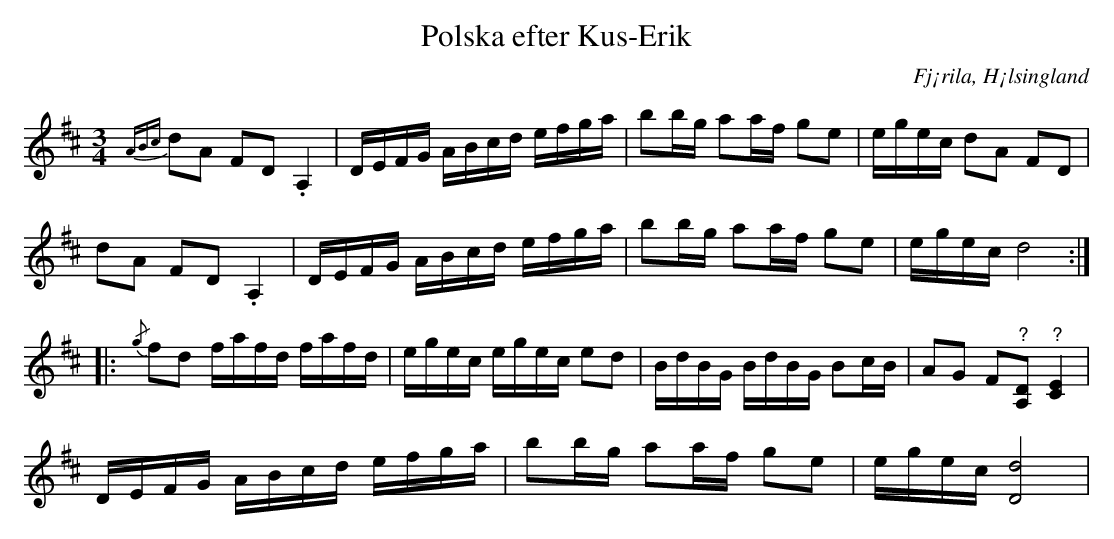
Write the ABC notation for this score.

X:1
T: Polska efter Kus-Erik
O: Fj¡rila, H¡lsingland
M: 3/4
L: 1/16
K: D
{ABc}d2A2 F2D2 .A,4 | DEFG ABcd efga | b2bg a2af g2e2 | egec d2A2 F2D2 |
d2A2 F2D2 .A,4 | DEFG ABcd efga | b2bg a2af g2e2 | egec d8 ::
{/g}f2d2 fafd fafd | egec egec e2d2 | BdBG BdBG B2cB | A2G2 F2"^?"[DA,]2 "^?"[EC]4 |
DEFG ABcd efga | b2bg a2af g2e2 | egec [dD]8 |
